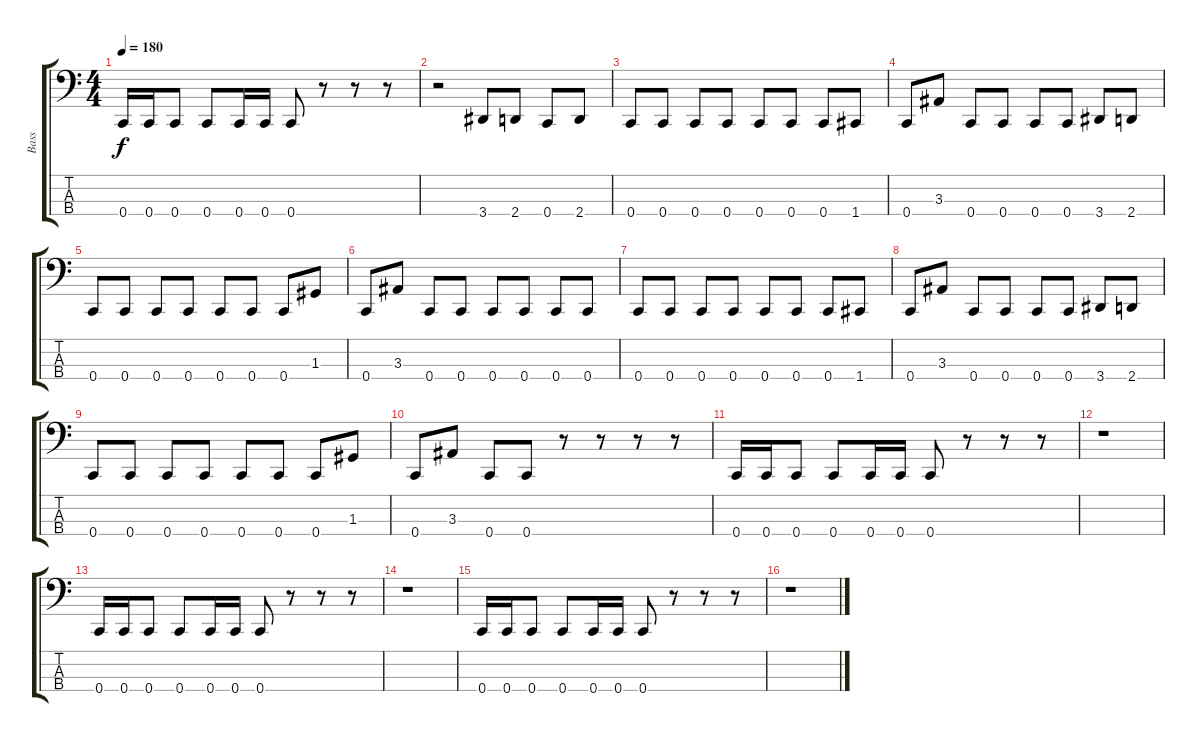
\track ("Bass" "Bass") {instrument electricbasspick}
\staff {score tabs}
\tuning (F2 C2 G1 C1) {hide}
\ts (4 4)
\tempo 180
\clef f4
\ks c
0.4.16{dy f} 0.4.16 0.4.8 0.4.8 0.4.16 0.4.16 0.4.8 r.8 r.8 r.8 |
r.2 3.4.8 2.4.8 0.4.8 2.4.8 |
0.4.8 0.4.8 0.4.8 0.4.8 0.4.8 0.4.8 0.4.8 1.4.8 |
0.4.8 3.3.8 0.4.8 0.4.8 0.4.8 0.4.8 3.4.8 2.4.8 |
0.4.8 0.4.8 0.4.8 0.4.8 0.4.8 0.4.8 0.4.8 1.3.8 |
0.4.8 3.3.8 0.4.8 0.4.8 0.4.8 0.4.8 0.4.8 0.4.8 |
0.4.8 0.4.8 0.4.8 0.4.8 0.4.8 0.4.8 0.4.8 1.4.8 |
0.4.8 3.3.8 0.4.8 0.4.8 0.4.8 0.4.8 3.4.8 2.4.8 |
0.4.8 0.4.8 0.4.8 0.4.8 0.4.8 0.4.8 0.4.8 1.3.8 |
0.4.8 3.3.8 0.4.8 0.4.8 r.8 r.8 r.8 r.8 |
0.4.16 0.4.16 0.4.8 0.4.8 0.4.16 0.4.16 0.4.8 r.8 r.8 r.8 |
r.1 |
0.4.16 0.4.16 0.4.8 0.4.8 0.4.16 0.4.16 0.4.8 r.8 r.8 r.8 |
r.1 |
0.4.16 0.4.16 0.4.8 0.4.8 0.4.16 0.4.16 0.4.8 r.8 r.8 r.8 |
r.1
